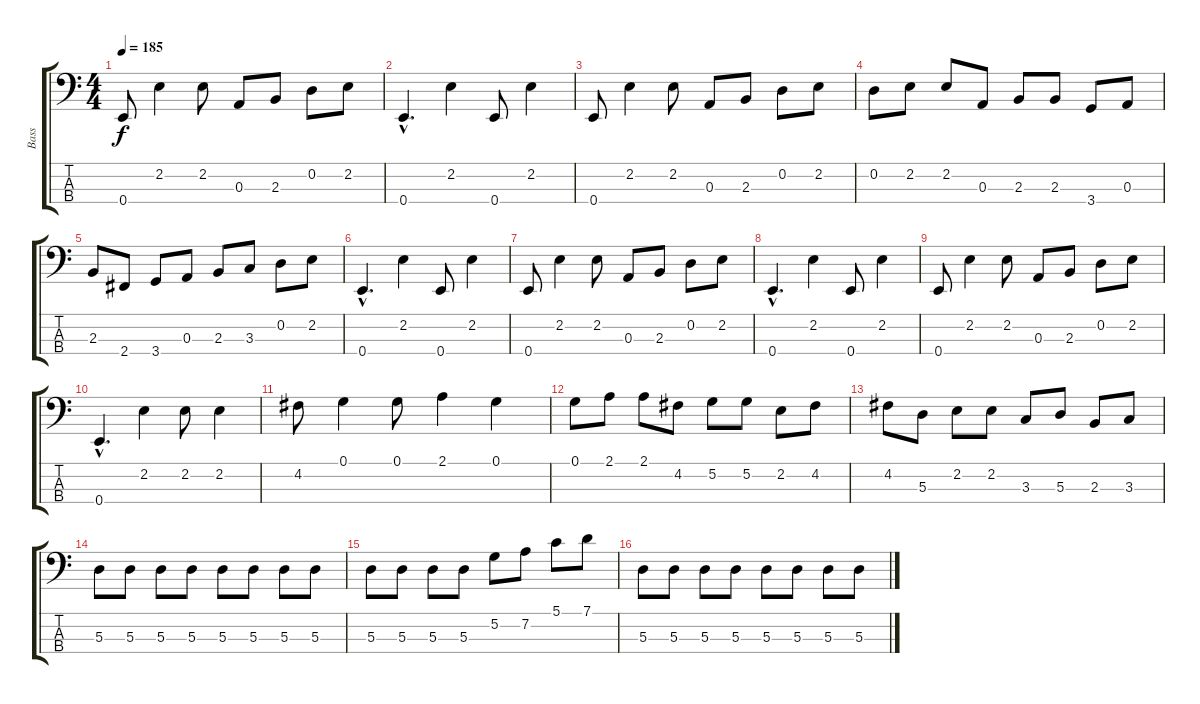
\track ("Bass" "Bass") {instrument electricbasspick}
\staff {score tabs}
\tuning (G2 D2 A1 E1) {hide}
\ts (4 4)
\tempo 185
\clef f4
\ks c
0.4.8{dy f} 2.2.4 2.2.8 0.3.8 2.3.8 0.2.8 2.2.8 |
0.4{hac}.4{d} 2.2.4 0.4.8 2.2.4 |
0.4.8 2.2.4 2.2.8 0.3.8 2.3.8 0.2.8 2.2.8 |
0.2.8 2.2.8 2.2.8 0.3.8 2.3.8 2.3.8 3.4.8 0.3.8 |
2.3.8 2.4.8 3.4.8 0.3.8 2.3.8 3.3.8 0.2.8 2.2.8 |
0.4{hac}.4{d} 2.2.4 0.4.8 2.2.4 |
0.4.8 2.2.4 2.2.8 0.3.8 2.3.8 0.2.8 2.2.8 |
0.4{hac}.4{d} 2.2.4 0.4.8 2.2.4 |
0.4.8 2.2.4 2.2.8 0.3.8 2.3.8 0.2.8 2.2.8 |
0.4{hac}.4{d} 2.2.4 2.2.8 2.2.4 |
4.2.8 0.1.4 0.1.8 2.1.4 0.1.4 |
0.1.8 2.1.8 2.1.8 4.2.8 5.2.8 5.2.8 2.2.8 4.2.8 |
4.2.8 5.3.8 2.2.8 2.2.8 3.3.8 5.3.8 2.3.8 3.3.8 |
5.3.8 5.3.8 5.3.8 5.3.8 5.3.8 5.3.8 5.3.8 5.3.8 |
5.3.8 5.3.8 5.3.8 5.3.8 5.2.8 7.2.8 5.1.8 7.1.8 |
5.3.8 5.3.8 5.3.8 5.3.8 5.3.8 5.3.8 5.3.8 5.3.8
